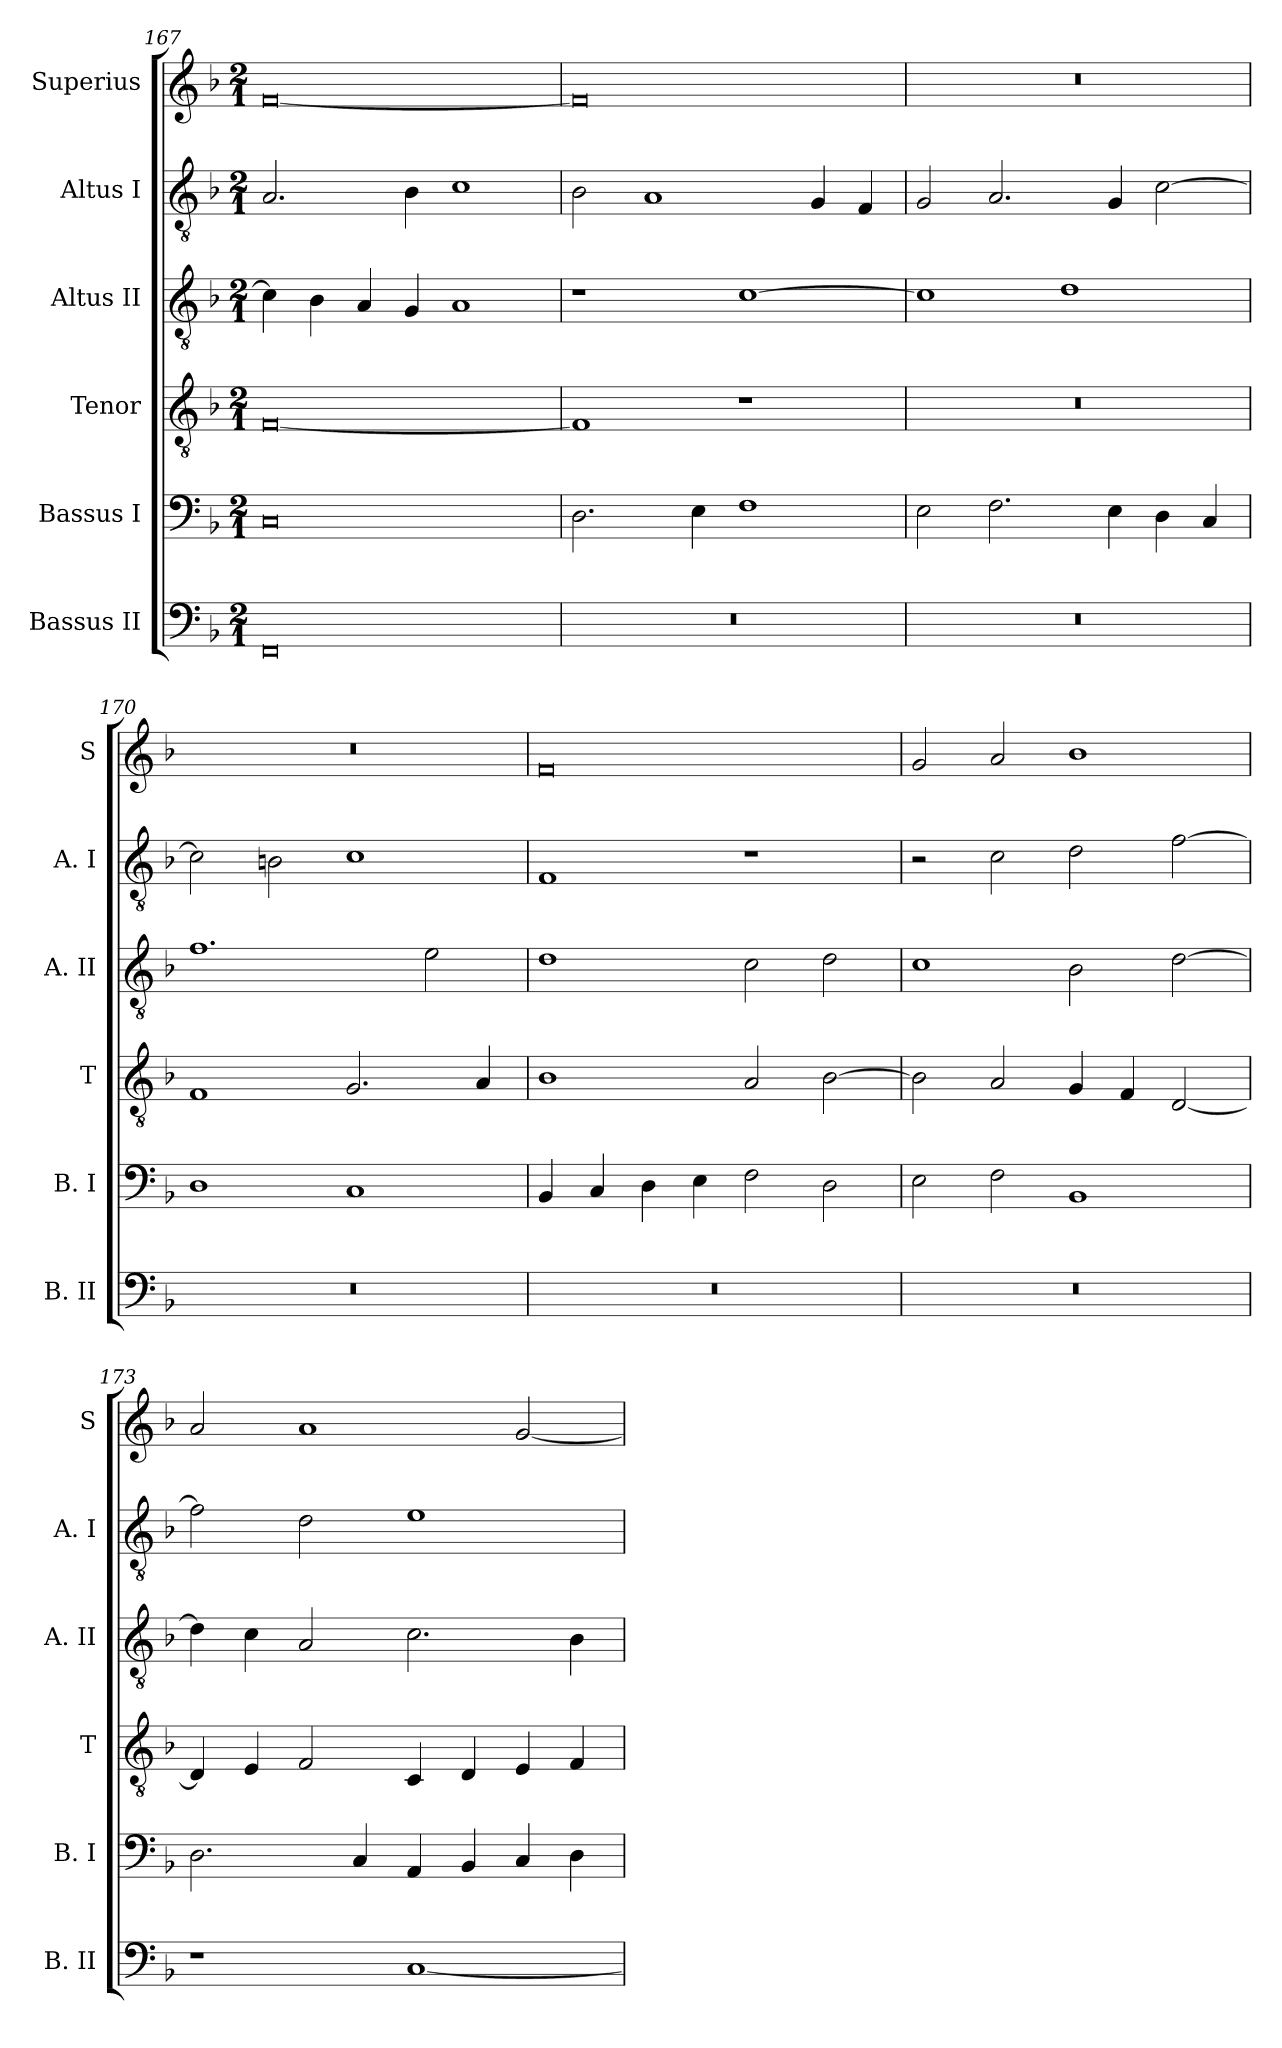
**kern	**kern	**kern	**kern	**kern	**kern
*part6	*part5	*part4	*part3	*part2	*part1
*staff6	*staff5	*staff4	*staff3	*staff2	*staff1
*I"Bassus II	*I"Bassus I	*I"Tenor	*I"Altus II	*I"Altus I	*I"Superius
*I'B. II	*I'B. I	*I'T	*I'A. II	*I'A. I	*I'S
*clefF4	*clefF4	*clefGv2	*clefGv2	*clefGv2	*clefG2
*k[b-]	*k[b-]	*k[b-]	*k[b-]	*k[b-]	*k[b-]
*d:	*d:	*d:	*d:	*d:	*d:
*M2/1	*M2/1	*M2/1	*M2/1	*M2/1	*M2/1
=167	=167	=167	=167	=167	=167
0FF	0C	[0F	4c]	2.A	[0f
.	.	.	4B-	.	.
.	.	.	4A	.	.
.	.	.	4G	4B-	.
.	.	.	1A	1c	.
=168	=168	=168	=168	=168	=168
0r	2.D	1F]	1r	2B-	0f]
.	.	.	.	1A	.
.	4E	.	.	.	.
.	1F	1r	[1c	.	.
.	.	.	.	4G	.
.	.	.	.	4F	.
=169	=169	=169	=169	=169	=169
0r	2E	0r	1c]	2G	0r
.	2.F	.	.	2.A	.
.	.	.	1d	.	.
.	4E	.	.	4G	.
.	4D	.	.	[2c	.
.	4C	.	.	.	.
=170	=170	=170	=170	=170	=170
0r	1D	1F	1.f	2c]	0r
.	.	.	.	2Bn	.
.	1C	2.G	.	1c	.
.	.	.	2e	.	.
.	.	4A	.	.	.
=171	=171	=171	=171	=171	=171
0r	4BB-	1B-	1d	1F	0f
.	4C	.	.	.	.
.	4D	.	.	.	.
.	4E	.	.	.	.
.	2F	2A	2c	1r	.
.	2D	[2B-	2d	.	.
=172	=172	=172	=172	=172	=172
0r	2E	2B-]	1c	2r	2g
.	2F	2A	.	2c	2a
.	1BB-	4G	2B-	2d	1b-
.	.	4F	.	.	.
.	.	[2D	[2d	[2f	.
=173	=173	=173	=173	=173	=173
1r	2.D	4D]	4d]	2f]	2a
.	.	4E	4c	.	.
.	.	2F	2A	2d	1a
.	4C	.	.	.	.
[1C	4AA	4C	2.c	1e	.
.	4BB-	4D	.	.	.
.	4C	4E	.	.	[2g
.	4D	4F	4B-	.	.
=	=	=	=	=	=
*-	*-	*-	*-	*-	*-
